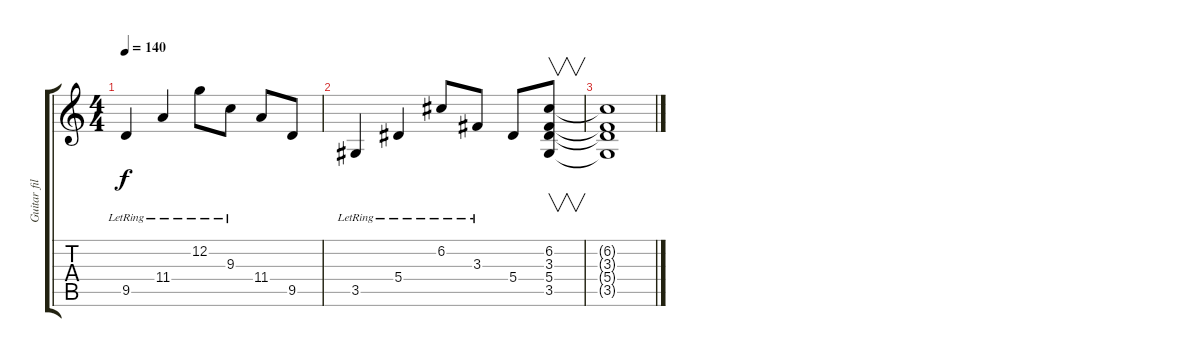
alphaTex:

\track ("Guitar fills" "Guitar fil") {instrument overdrivenguitar}
\staff {score tabs}
\tuning (C4 G3 Eb3 Bb2 F2 C2) {hide}
\ts (4 4)
\tempo 140
\clef g2
\ks c
9.5{lr}.4{dy f} 11.4{lr}.4 12.2{lr}.8 9.3{lr}.8 11.4.8 9.5.8 |
3.5{lr}.4 5.4{lr}.4 6.2{lr}.8 3.3{lr}.8 5.4.8 (6.2 3.3 5.4 3.5).8{v} |
(6.2{t} 3.3{t} 5.4{t} 3.5{t}).1
